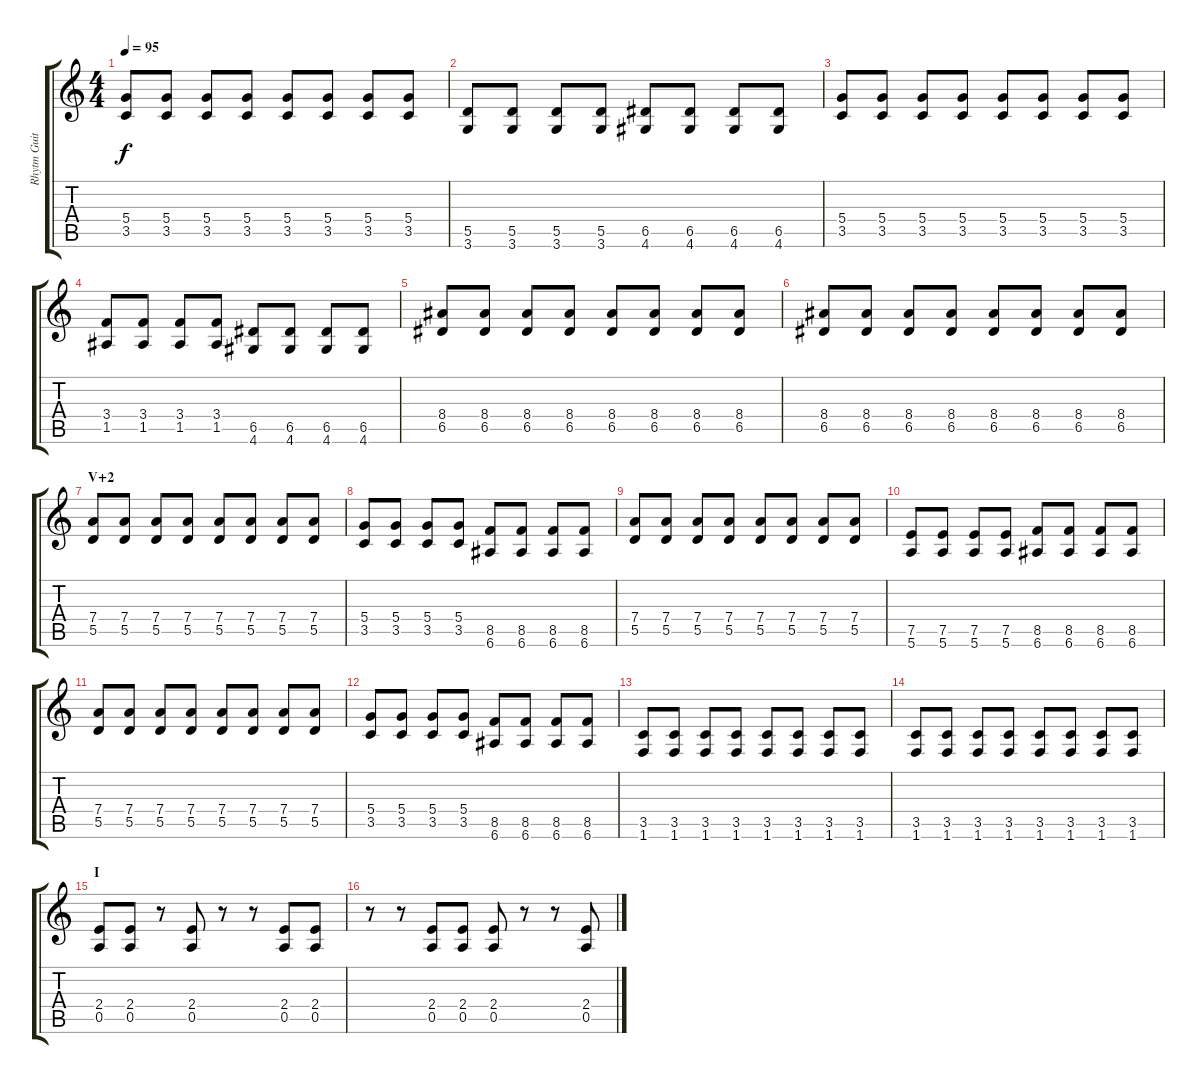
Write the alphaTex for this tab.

\track ("Rhytm Guitar" "Rhytm Guit") {instrument distortionguitar}
\staff {score tabs}
\tuning (E4 B3 G3 D3 A2 E2) {hide}
\ts (4 4)
\tempo 95
\clef g2
\ks c
(5.4 3.5).8{dy f} (5.4 3.5).8 (5.4 3.5).8 (5.4 3.5).8 (5.4 3.5).8 (5.4 3.5).8 (5.4 3.5).8 (5.4 3.5).8 |
(5.5 3.6).8 (5.5 3.6).8 (5.5 3.6).8 (5.5 3.6).8 (6.5 4.6).8 (6.5 4.6).8 (6.5 4.6).8 (6.5 4.6).8 |
(5.4 3.5).8 (5.4 3.5).8 (5.4 3.5).8 (5.4 3.5).8 (5.4 3.5).8 (5.4 3.5).8 (5.4 3.5).8 (5.4 3.5).8 |
(3.4 1.5).8 (3.4 1.5).8 (3.4 1.5).8 (3.4 1.5).8 (6.5 4.6).8 (6.5 4.6).8 (6.5 4.6).8 (6.5 4.6).8 |
(8.4 6.5).8 (8.4 6.5).8 (8.4 6.5).8 (8.4 6.5).8 (8.4 6.5).8 (8.4 6.5).8 (8.4 6.5).8 (8.4 6.5).8 |
(8.4 6.5).8 (8.4 6.5).8 (8.4 6.5).8 (8.4 6.5).8 (8.4 6.5).8 (8.4 6.5).8 (8.4 6.5).8 (8.4 6.5).8 |
\section ("" "V+2")
(7.4 5.5).8 (7.4 5.5).8 (7.4 5.5).8 (7.4 5.5).8 (7.4 5.5).8 (7.4 5.5).8 (7.4 5.5).8 (7.4 5.5).8 |
(5.4 3.5).8 (5.4 3.5).8 (5.4 3.5).8 (5.4 3.5).8 (8.5 6.6).8 (8.5 6.6).8 (8.5 6.6).8 (8.5 6.6).8 |
(7.4 5.5).8 (7.4 5.5).8 (7.4 5.5).8 (7.4 5.5).8 (7.4 5.5).8 (7.4 5.5).8 (7.4 5.5).8 (7.4 5.5).8 |
(7.5 5.6).8 (7.5 5.6).8 (7.5 5.6).8 (7.5 5.6).8 (8.5 6.6).8 (8.5 6.6).8 (8.5 6.6).8 (8.5 6.6).8 |
(7.4 5.5).8 (7.4 5.5).8 (7.4 5.5).8 (7.4 5.5).8 (7.4 5.5).8 (7.4 5.5).8 (7.4 5.5).8 (7.4 5.5).8 |
(5.4 3.5).8 (5.4 3.5).8 (5.4 3.5).8 (5.4 3.5).8 (8.5 6.6).8 (8.5 6.6).8 (8.5 6.6).8 (8.5 6.6).8 |
(3.5 1.6).8 (3.5 1.6).8 (3.5 1.6).8 (3.5 1.6).8 (3.5 1.6).8 (3.5 1.6).8 (3.5 1.6).8 (3.5 1.6).8 |
(3.5 1.6).8 (3.5 1.6).8 (3.5 1.6).8 (3.5 1.6).8 (3.5 1.6).8 (3.5 1.6).8 (3.5 1.6).8 (3.5 1.6).8 |
\section ("" "I")
(2.4 0.5).8 (2.4 0.5).8 r.8 (2.4 0.5).8 r.8 r.8 (2.4 0.5).8 (2.4 0.5).8 |
r.8 r.8 (2.4 0.5).8 (2.4 0.5).8 (2.4 0.5).8 r.8 r.8 (2.4 0.5).8
